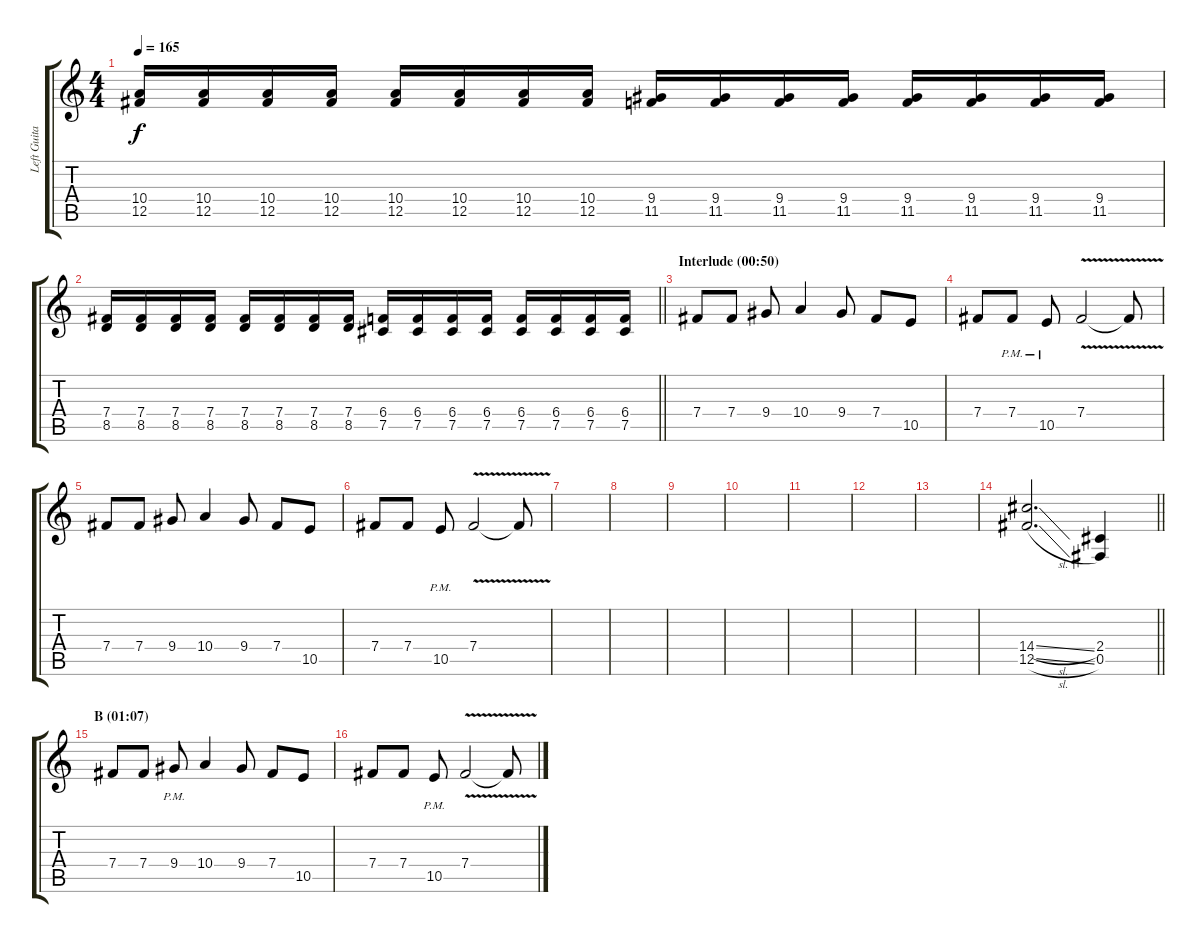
\track ("Left Guitar" "Left Guita") {instrument distortionguitar}
\staff {score tabs}
\tuning (Db4 Ab3 E3 B2 Gb2 Db2) {hide}
\ts (4 4)
\tempo 165
\clef g2
\ks c
(10.4 12.5).16{dy f} (10.4 12.5).16 (10.4 12.5).16 (10.4 12.5).16 (10.4 12.5).16 (10.4 12.5).16 (10.4 12.5).16 (10.4 12.5).16 (9.4 11.5).16 (9.4 11.5).16 (9.4 11.5).16 (9.4 11.5).16 (9.4 11.5).16 (9.4 11.5).16 (9.4 11.5).16 (9.4 11.5).16 |
\barLineRight lightlight
(7.4 8.5).16 (7.4 8.5).16 (7.4 8.5).16 (7.4 8.5).16 (7.4 8.5).16 (7.4 8.5).16 (7.4 8.5).16 (7.4 8.5).16 (6.4 7.5).16 (6.4 7.5).16 (6.4 7.5).16 (6.4 7.5).16 (6.4 7.5).16 (6.4 7.5).16 (6.4 7.5).16 (6.4 7.5).16 |
\section ("" "Interlude (00:50)")
7.4.8 7.4.8 9.4.8 10.4.4 9.4.8 7.4.8 10.5.8 |
7.4.8 7.4{pm}.8 10.5{pm}.8 7.4{v}.2 7.4{t}.8 |
7.4.8 7.4.8 9.4.8 10.4.4 9.4.8 7.4.8 10.5.8 |
7.4.8 7.4.8 10.5{pm}.8 7.4{v}.2 7.4{t}.8 |
|
|
|
|
|
|
|
\barLineRight lightlight
(14.4{sl} 12.5{sl}).2{d} (2.4 0.5).4 |
\section ("" "B (01:07)")
7.4.8 7.4.8 9.4{pm}.8 10.4.4 9.4.8 7.4.8 10.5.8 |
7.4.8 7.4.8 10.5{pm}.8 7.4{v}.2 7.4{t}.8
